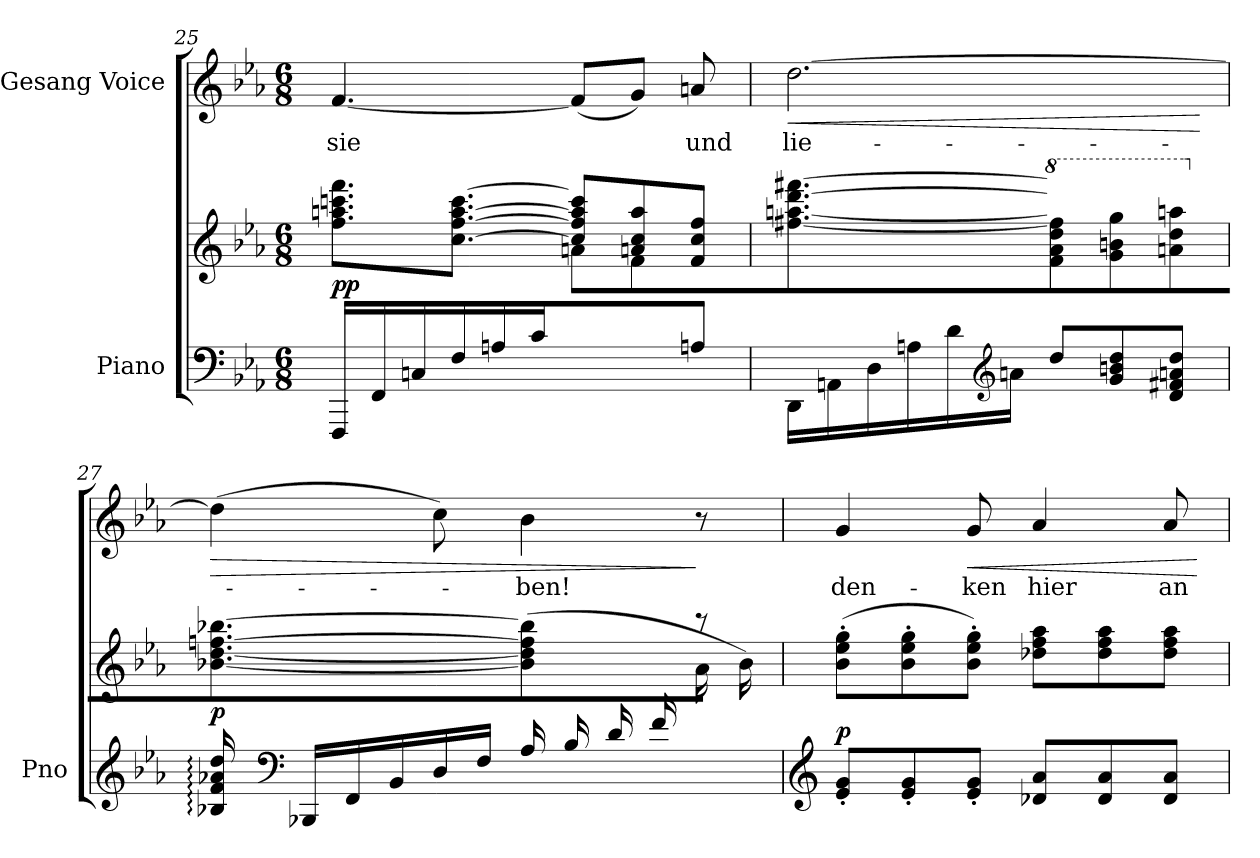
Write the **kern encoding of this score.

**kern	**kern	**dynam	**kern	**text	**dynam
*part2	*part2	*part2	*part1	*part1	*part1
*staff3	*staff2	*staff2/3	*staff1	*staff1	*staff1
*I"Piano	*	*	*I"Gesang Voice	*	*
*I'Pno	*	*	*	*	*
*clefF4	*clefG2	*	*clefG2	*	*
*k[b-e-a-]	*k[b-e-a-]	*	*k[b-e-a-]	*	*
*M6/8	*M6/8	*	*M6/8	*	*
=25	=25	=25	=25	=25	=25
*	*^	*	*	*	*
!	!	!	!LO:DY:a=2	!	!LO:LY:b	!
16FFF/LL	8.ff\ 8.aan\ 8.cccn\ 8.fff\L	4.ryy	pp	[4.f/	sie	.
16FF/	.	.	.	.	.	.
16Cn/	.	.	.	.	.	.
16F/	[8.cc\ [8.ff\ [8.aa\ [8.ccc\J	.	.	.	.	.
16An/	.	.	.	.	.	.
16c/JJ	.	.	.	.	.	.
4ryy	8cc/] 8ff/] 8aa/] 8ccc/]L	8an\L	.	(<8f/L]	.	.
.	8an/ 8cc/ 8aa/	8f\	.	8g/J)	.	.
!	!	!	!	!	!LO:LY:b	!
8An/J	8f/ 8cc/ 8ff/J	8ryy	.	8an/	und	.
!!LO:LB:g=z
=26	=26	=26	=26	=26	=26	=26
!	!LO:TX:b:i:t=cresc.	!	!	!	!	!
!	!	!	!	!	!LO:LY:b	!LO:HP:b
*	*v	*v	*	*	*	*
16DD\LL	[4.ff#X\ [4.aan\ [4.ddd\ [4.fff#X\	.	[2.dd\	lie-	<
16AAn\	.	.	.	.	.
16D\	.	.	.	.	.
16An\	.	.	.	.	.
16d\	.	.	.	.	.
*clefG2	*	*	*	*	*
16an\JJ	.	.	.	.	.
*	*8va	*	*	*	*
8dd/L	8ff#\] 8aa\] 8ddd\] 8fff#\]L	.	.	.	.
8g/ 8bn/ 8dd/	8gg\ 8bbn\ 8ggg\	.	.	.	.
8d/ 8f#X/ 8an/ 8dd/J	8aa\ 8ddd\ 8aaani\J	.	.	.	.
.	.	.	.	.	[
=27	=27	=27	=27	=27	=27
*	*X8va	*	*	*	*
*	*^	*	*	*	*
!	!	!	!LO:DY:a=2	!	!	!LO:HP:b
16B-X/: 16f/: 16a-X/: 16dd/:	[4.b-X\ [4.dd\ [4.ffn\ [4.bb-X\	8ryy	p	(>4dd\]	.	>
*clefF4	*	*	*	*	*	*
16BBB-X/LL	.	.	.	.	.	.
*	*v	*v	*	*	*	*
16FF/	.	.	.	.	.
16BB-/	.	.	.	.	.
16D/	.	.	8cc\)	.	.
16F/JJ	.	.	.	.	.
!	!	!	!	!LO:LY:b	!
16A-/LL	(>4b-\] 4dd\] 4ff\] 4bb-\]	.	4b-\	-ben!	.
16B-/	.	.	.	.	.
16d/	.	.	.	.	.
16f/	.	.	.	.	.
*	*^	*	*	*	*
8ryy	8rccc	16a-\	.	8r	.	]
.	.	16b-\JJ)	.	.	.	.
*	*v	*v	*	*	*	*
=28	=28	=28	=28	=28	=28
*clefG2	*	*	*	*	*
*	*^	*	*	*	*
!	!	!	!LO:DY:a=2	!	!LO:LY:b	!
*	*v	*v	*	*	*	*
8e-/' 8g/'L	(>8b-\' 8ee-\' 8gg\'L	p	4g/	den-	.
8e-/' 8g/'	8b-\' 8ee-\' 8gg\'	.	.	.	.
!	!	!	!	!LO:LY:b	!LO:HP:b
8e-/' 8g/'J	8b-\' 8ee-\' 8gg\'J)	.	8g/	-ken	<
!	!	!	!	!LO:LY:b	!
8d-X/ 8a-/L	8dd-X\ 8ff\ 8aa-\L	.	4a-/	hier	.
8d-/ 8a-/	8dd-\ 8ff\ 8aa-\	.	.	.	.
!	!	!	!	!LO:LY:b	!
8d-/ 8a-/J	8dd-\ 8ff\ 8aa-\J	.	8a-/	an	.
.	.	.	.	.	[
=	=	=	=	=	=
*-	*-	*-	*-	*-	*-
